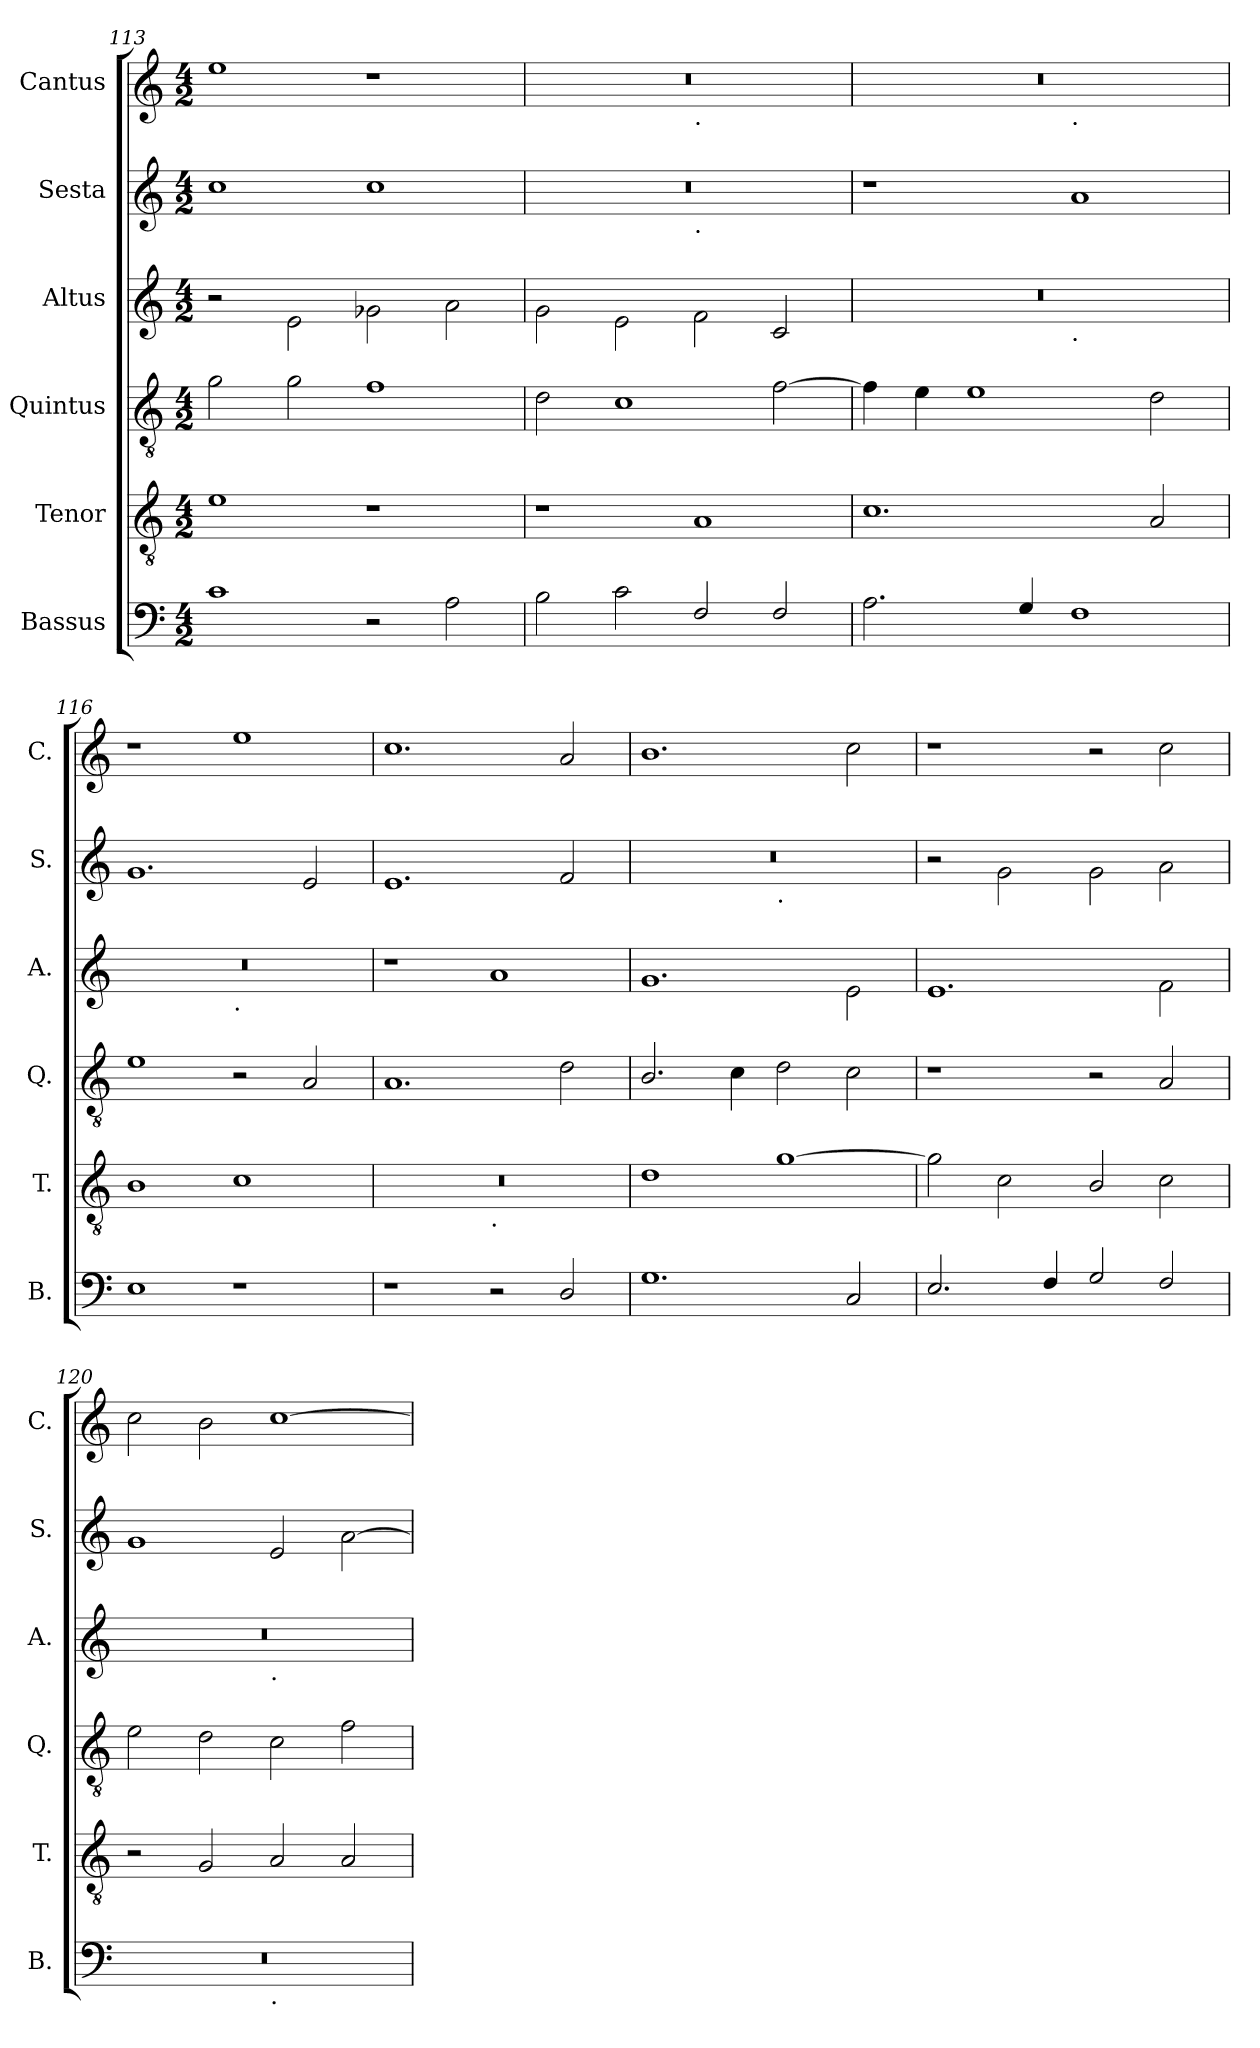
**kern	**kern	**kern	**kern	**kern	**kern
*part6	*part5	*part4	*part3	*part2	*part1
*staff6	*staff5	*staff4	*staff3	*staff2	*staff1
*I"Bassus	*I"Tenor	*I"Quintus	*I"Altus	*I"Sesta	*I"Cantus
*I'B.	*I'T.	*I'Q.	*I'A.	*I'S.	*I'C.
!!LO:LB:g=z
*clefF4	*clefGv2	*clefGv2	*clefG2	*clefG2	*clefG2
*k[]	*k[]	*k[]	*k[]	*k[]	*k[]
*M4/2	*M4/2	*M4/2	*M4/2	*M4/2	*M4/2
=113	=113	=113	=113	=113	=113
1c	1e	2g\	2r	1cc	1ee
.	.	2g\	2e\	.	.
2r	1r	1f	2g-X\	1cc	1r
2A\	.	.	2a\	.	.
=114	=114	=114	=114	=114	=114
*	*	*	*	*^	*^
2B\	1r	2d\	2g\	0r	1ryy	0r	1ryy
2c\	.	1c	2e\	.	.	.	.
!	!	!	!	!	!	!	!LO:TX:b:t=.
!	!	!	!	!	!LO:TX:b:t=.	!	!
2F/	1A	.	2f\	.	1ryy	.	1ryy
2F/	.	[2f\	2c/	.	.	.	.
*	*	*	*	*v	*v	*	*
=115	=115	=115	=115	=115	=115	=115
*	*	*	*^	*	*	*
2.A\	1.c	4f\]	0r	1ryy	1r	0r	1ryy
.	.	4e\	.	.	.	.	.
.	.	1e	.	.	.	.	.
4G/	.	.	.	.	.	.	.
!	!	!	!	!	!	!	!LO:TX:b:t=.
!	!	!	!	!LO:TX:b:t=.	!	!	!
1F	.	.	.	1ryy	1a	.	1ryy
.	2A/	2d\	.	.	.	.	.
*	*	*	*	*	*	*v	*v
=116	=116	=116	=116	=116	=116	=116
1E	1B	1e	0r	1ryy	1.g	1r
!	!	!	!	!LO:TX:b:t=.	!	!
1r	1c	2r	.	1ryy	.	1ee
.	.	2A/	.	.	2e/	.
*	*	*	*v	*v	*	*
=117	=117	=117	=117	=117	=117
*	*^	*	*	*	*
1r	0r	1ryy	1.A	1r	1.e	1.cc
!	!	!LO:TX:b:t=.	!	!	!	!
2r	.	1ryy	.	1a	.	.
2D/	.	.	2d\	.	2f/	2a/
*	*v	*v	*	*	*	*
=118	=118	=118	=118	=118	=118
*	*	*	*	*^	*
1.G	1d	2.B/	1.g	0r	1ryy	1.b
.	.	4c\	.	.	.	.
!	!	!	!	!	!LO:TX:b:t=.	!
.	[1g	2d\	.	.	1ryy	.
2C/	.	2c\	2e\	.	.	2cc\
*	*	*	*	*v	*v	*
=119	=119	=119	=119	=119	=119
2.E/	2g\]	1r	1.e	2r	1r
.	2c\	.	.	2g\	.
4F/	.	.	.	.	.
2G/	2B/	2r	.	2g\	2r
2F/	2c\	2A/	2f\	2a\	2cc\
!!LO:PB:g=z
=120	=120	=120	=120	=120	=120
*^	*	*	*^	*	*
0r	1ryy	2r	2e\	0r	1ryy	1g	2cc\
.	.	2G/	2d\	.	.	.	2b\
!	!	!	!	!	!LO:TX:b:t=.	!	!
!	!LO:TX:b:t=.	!	!	!	!	!	!
.	1ryy	2A/	2c\	.	1ryy	2e/	[1cc
.	.	2A/	2f\	.	.	[2a\	.
*v	*v	*	*	*v	*v	*	*
=	=	=	=	=	=
*-	*-	*-	*-	*-	*-
